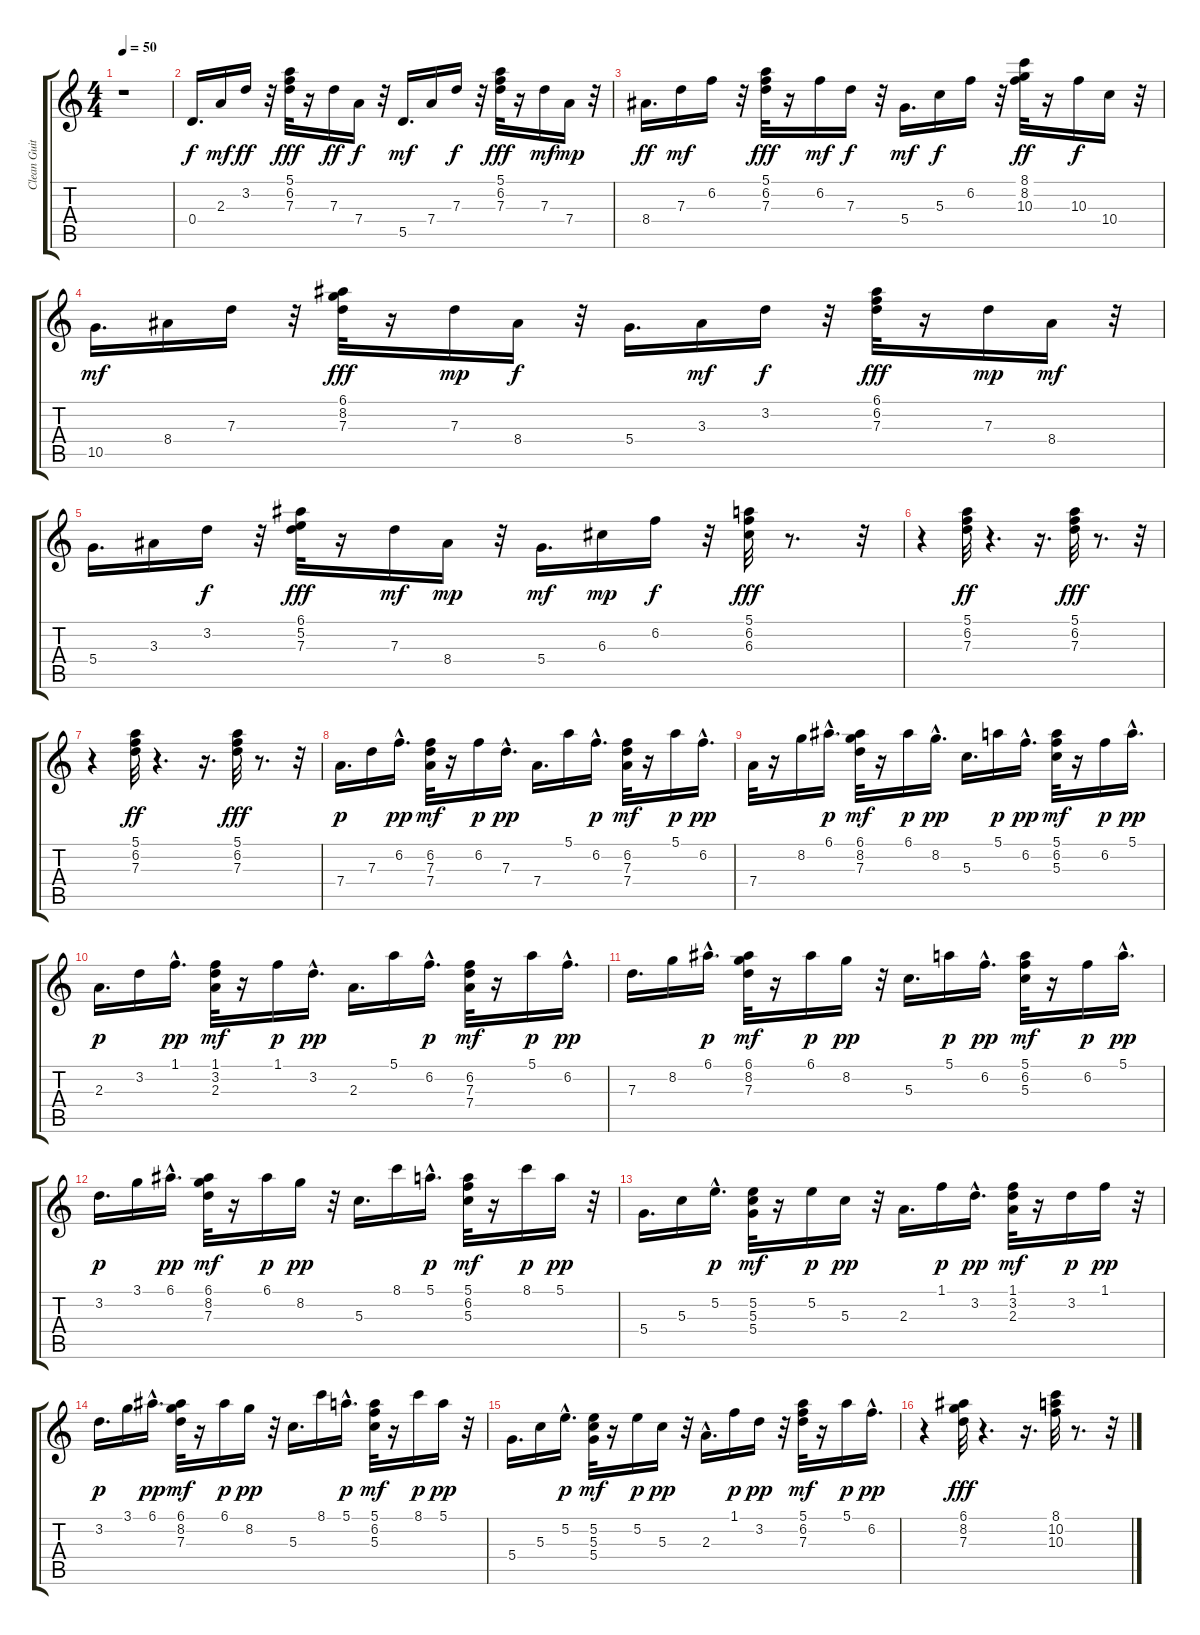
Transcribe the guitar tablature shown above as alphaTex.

\track ("Clean Guitar" "Clean Guit") {instrument electricguitarclean}
\staff {score tabs}
\tuning (E4 B3 G3 D3 A2 E2) {hide}
\ts (4 4)
\tempo 50
\clef g2
\ks c
r.1{dy f instrument electricguitarclean} |
0.4.16{d balance 0 instrument electricguitarclean} 2.3.16{dy mf} 3.2.16{dy ff} r.32 (5.1 6.2 7.3).32{dy fff balance 16} r.16 7.3.16{dy ff balance 0} 7.4.16{dy f} r.32 5.5.16{d dy mf} 7.4.16 7.3.16{dy f} r.32 (5.1 6.2 7.3).32{dy fff balance 16} r.16 7.3.16{dy mf balance 0} 7.4.16{dy mp} r.32 |
8.4.16{d dy ff} 7.3.16{dy mf} 6.2.16 r.32 (5.1 6.2 7.3).32{dy fff balance 16} r.16 6.2.16{dy mf balance 0} 7.3.16{dy f} r.32 5.4.16{d dy mf} 5.3.16{dy f} 6.2.16 r.32 (8.1 8.2 10.3).32{dy ff balance 16} r.16 10.3.16{dy f balance 0} 10.4.16 r.32 |
10.5.16{d dy mf} 8.4.16 7.3.16 r.32 (6.1 8.2 7.3).32{dy fff balance 16} r.16 7.3.16{dy mp balance 0} 8.4.16{dy f} r.32 5.4.16{d} 3.3.16{dy mf} 3.2.16{dy f} r.32 (6.1 6.2 7.3).32{dy fff balance 16} r.16 7.3.16{dy mp balance 0} 8.4.16{dy mf} r.32 |
5.4.16{d} 3.3.16 3.2.16{dy f} r.32 (6.1 5.2 7.3).32{dy fff balance 16} r.16 7.3.16{dy mf balance 0} 8.4.16{dy mp} r.32 5.4.16{d dy mf} 6.3.16{dy mp} 6.2.16{dy f} r.32 (5.1 6.2 6.3).32{dy fff balance 16} r.8{d} r.32 |
r.4 (5.1 6.2 7.3).32{dy ff instrument electricguitarclean} r.4{d} r.16{d} (5.1 6.2 7.3).32{dy fff} r.8{d} r.32 |
r.4 (5.1 6.2 7.3).32{dy ff} r.4{d} r.16{d} (5.1 6.2 7.3).32{dy fff} r.8{d} r.32 |
7.4.16{d dy p balance 0 instrument electricguitarclean} 7.3.16 6.2{hac}.16{d dy pp} (6.2 7.3 7.4).32{dy mf balance 16} r.16 6.2.16{dy p balance 0} 7.3{hac}.16{d dy pp} 7.4.16{d} 5.1.16 6.2{hac}.16{d dy p} (6.2 7.3 7.4).32{dy mf balance 16} r.16 5.1.16{dy p balance 0} 6.2{hac}.16{d dy pp} |
7.4.32 r.16 8.2.16 6.1{hac}.16{d dy p} (6.1 8.2 7.3).32{dy mf balance 16} r.16 6.1.16{dy p balance 0} 8.2{hac}.16{d dy pp} 5.3.16{d} 5.1.16{dy p} 6.2{hac}.16{d dy pp} (5.1 6.2 5.3).32{dy mf balance 16} r.16 6.2.16{dy p balance 0} 5.1{hac}.16{d dy pp} |
2.3.16{d dy p} 3.2.16 1.1{hac}.16{d dy pp} (1.1 3.2 2.3).32{dy mf balance 16} r.16 1.1.16{dy p balance 0} 3.2{hac}.16{d dy pp} 2.3.16{d} 5.1.16 6.2{hac}.16{d dy p} (6.2 7.3 7.4).32{dy mf balance 16} r.16 5.1.16{dy p balance 0} 6.2{hac}.16{d dy pp} |
7.3.16{d} 8.2.16 6.1{hac}.16{d dy p} (6.1 8.2 7.3).32{dy mf balance 16} r.16 6.1.16{dy p balance 0} 8.2.16{dy pp} r.32 5.3.16{d} 5.1.16{dy p} 6.2{hac}.16{d dy pp} (5.1 6.2 5.3).32{dy mf balance 16} r.16 6.2.16{dy p balance 0} 5.1{hac}.16{d dy pp} |
3.2.16{d dy p} 3.1.16 6.1{hac}.16{d dy pp} (6.1 8.2 7.3).32{dy mf balance 16} r.16 6.1.16{dy p balance 0} 8.2.16{dy pp} r.32 5.3.16{d} 8.1.16 5.1{hac}.16{d dy p} (5.1 6.2 5.3).32{dy mf balance 16} r.16 8.1.16{dy p balance 0} 5.1.16{dy pp} r.32 |
5.4.16{d} 5.3.16 5.2{hac}.16{d dy p} (5.2 5.3 5.4).32{dy mf balance 16} r.16 5.2.16{dy p balance 0} 5.3.16{dy pp} r.32 2.3.16{d} 1.1.16{dy p} 3.2{hac}.16{d dy pp} (1.1 3.2 2.3).32{dy mf balance 16} r.16 3.2.16{dy p balance 0} 1.1.16{dy pp} r.32 |
3.2.16{d dy p} 3.1.16 6.1{hac}.16{d dy pp} (6.1 8.2 7.3).32{dy mf balance 16} r.16 6.1.16{dy p balance 0} 8.2.16{dy pp} r.32 5.3.16{d} 8.1.16 5.1{hac}.16{d dy p} (5.1 6.2 5.3).32{dy mf balance 16} r.16 8.1.16{dy p balance 0} 5.1.16{dy pp} r.32 |
5.4.16{d} 5.3.16 5.2{hac}.16{d dy p} (5.2 5.3 5.4).32{dy mf balance 16} r.16 5.2.16{dy p balance 0} 5.3.16{dy pp} r.32 2.3{hac}.16{d} 1.1.16{dy p} 3.2.16{dy pp} r.32 (5.1 6.2 7.3).32{dy mf balance 16} r.16 5.1.16{dy p balance 0} 6.2{hac}.16{d dy pp} |
r.4 (6.1 8.2 7.3).32{dy fff balance 16 instrument electricguitarclean} r.4{d} r.16{d} (8.1 10.2 10.3).32 r.8{d} r.32
